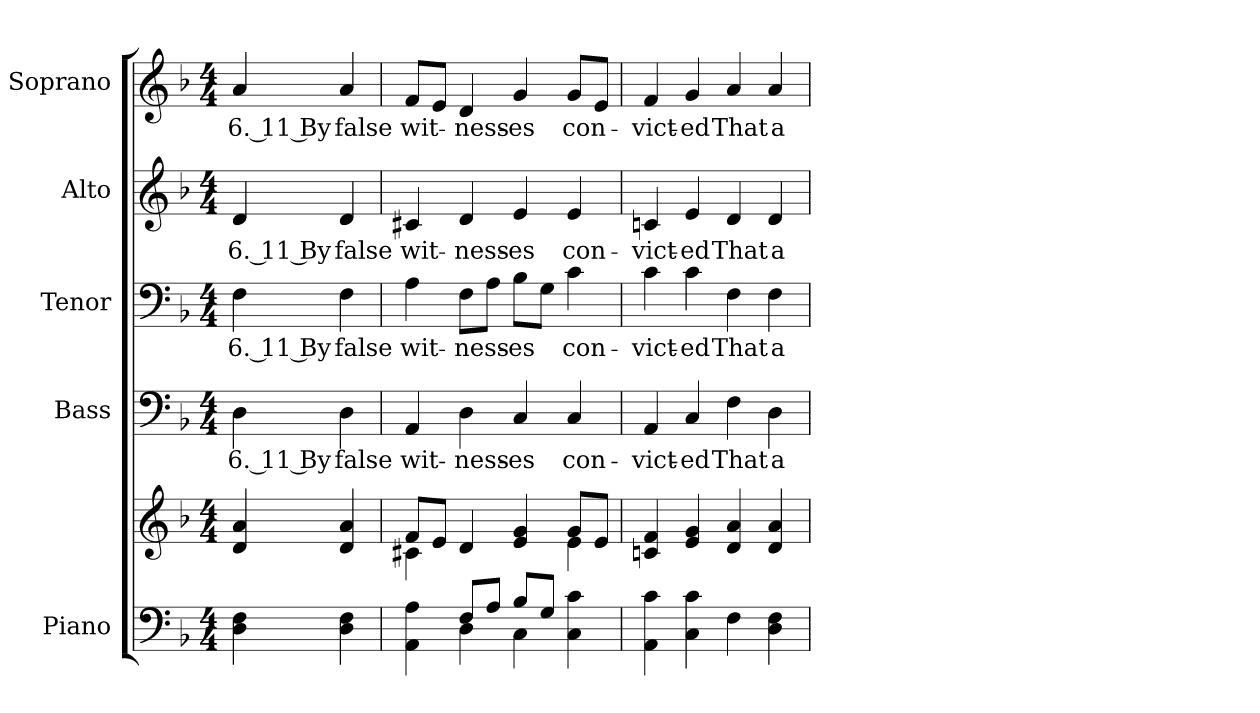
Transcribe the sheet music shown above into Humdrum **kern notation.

**kern	**kern	**kern	**text	**kern	**text	**kern	**text	**kern	**text
*part5	*part5	*part4	*part4	*part3	*part3	*part2	*part2	*part1	*part1
*staff6	*staff5	*staff4	*staff4	*staff3	*staff3	*staff2	*staff2	*staff1	*staff1
*I"Piano	*	*I"Bass	*	*I"Tenor	*	*I"Alto	*	*I"Soprano	*
*I'Pno.	*	*I'B.	*	*I'T.	*	*I'A.	*	*I'S.	*
!!LO:PB:g=z
*clefF4	*clefG2	*clefF4	*	*clefF4	*	*clefG2	*	*clefG2	*
*k[b-]	*k[b-]	*k[b-]	*	*k[b-]	*	*k[b-]	*	*k[b-]	*
*F:	*F:	*F:	*	*F:	*	*F:	*	*F:	*
*M4/4	*M4/4	*M4/4	*	*M4/4	*	*M4/4	*	*M4/4	*
*MM120	*MM120	*MM120	*	*MM120	*	*MM120	*	*MM120	*
=1	=1	=1	=1	=1	=1	=1	=1	=1	=1
!	!	!	!LO:LY:b:color=#000000	!	!	!	!	!	!
!	!	!	!	!	!LO:LY:b:color=#000000	!	!	!	!
!	!	!	!	!	!	!	!LO:LY:b:color=#000000	!	!
!	!	!	!	!	!	!	!	!	!LO:LY:b:color=#000000
4Di\ 4Fi	4di/ 4ai	4Di\	6. 11 By	4Fi\	6. 11 By	4di/	6. 11 By	4ai/	6. 11 By
!	!	!	!LO:LY:b:color=#000000	!	!	!	!	!	!
!	!	!	!	!	!LO:LY:b:color=#000000	!	!	!	!
!	!	!	!	!	!	!	!LO:LY:b:color=#000000	!	!
!	!	!	!	!	!	!	!	!	!LO:LY:b:color=#000000
4Di\ 4Fi	4di/ 4ai	4Di\	false	4Fi\	false	4di/	false	4ai/	false
=2	=2	=2	=2	=2	=2	=2	=2	=2	=2
*^	*^	*	*	*	*	*	*	*	*
!	!	!	!	!	!LO:LY:b:color=#000000	!	!	!	!	!	!
!	!	!	!	!	!	!	!LO:LY:b:color=#000000	!	!	!	!
!	!	!	!	!	!	!	!	!	!LO:LY:b:color=#000000	!	!
!	!	!	!	!	!	!	!	!	!	!	!LO:LY:b:color=#000000
4AAi\ 4Ai	4ryy	8fi/L	4c#Xi\	4AAi/	wit-	4Ai\	wit-	4c#Xi/	wit-	8fi/L	wit-
.	.	8ei/J	.	.	.	.	.	.	.	8ei/J	.
!	!	!	!	!	!LO:LY:b:color=#000000	!	!	!	!	!	!
!	!	!	!	!	!	!	!LO:LY:b:color=#000000	!	!	!	!
!	!	!	!	!	!	!	!	!	!LO:LY:b:color=#000000	!	!
!	!	!	!	!	!	!	!	!	!	!	!LO:LY:b:color=#000000
8Fi/L	4Di\	4di/	4ryy	4Di\	-ness-	8Fi\L	-ness-	4di/	-ness-	4di/	-ness-
8Ai/J	.	.	.	.	.	8Ai\J	.	.	.	.	.
!	!	!	!	!	!LO:LY:b:color=#000000	!	!	!	!	!	!
!	!	!	!	!	!	!	!LO:LY:b:color=#000000	!	!	!	!
!	!	!	!	!	!	!	!	!	!LO:LY:b:color=#000000	!	!
!	!	!	!	!	!	!	!	!	!	!	!LO:LY:b:color=#000000
8B-i/L	4Ci\	4ei/ 4gi	4ryy	4Ci/	-es	8B-i\L	-es	4ei/	-es	4gi/	-es
8Gi/J	.	.	.	.	.	8Gi\J	.	.	.	.	.
!	!	!	!	!	!LO:LY:b:color=#000000	!	!	!	!	!	!
!	!	!	!	!	!	!	!LO:LY:b:color=#000000	!	!	!	!
!	!	!	!	!	!	!	!	!	!LO:LY:b:color=#000000	!	!
!	!	!	!	!	!	!	!	!	!	!	!LO:LY:b:color=#000000
4Ci\ 4ci	4ryy	8gi/L	4ei\	4Ci/	con-	4ci\	con-	4ei/	con-	8gi/L	con-
.	.	8ei/J	.	.	.	.	.	.	.	8ei/J	.
*v	*v	*	*	*	*	*	*	*	*	*	*
*	*v	*v	*	*	*	*	*	*	*	*
=3	=3	=3	=3	=3	=3	=3	=3	=3	=3
!	!	!	!LO:LY:b:color=#000000	!	!	!	!	!	!
!	!	!	!	!	!LO:LY:b:color=#000000	!	!	!	!
!	!	!	!	!	!	!	!LO:LY:b:color=#000000	!	!
!	!	!	!	!	!	!	!	!	!LO:LY:b:color=#000000
4AAi\ 4ci	4cni/ 4fi	4AAi/	-vict-	4ci\	-vict-	4cni/	-vict-	4fi/	-vict-
!	!	!	!LO:LY:b:color=#000000	!	!	!	!	!	!
!	!	!	!	!	!LO:LY:b:color=#000000	!	!	!	!
!	!	!	!	!	!	!	!LO:LY:b:color=#000000	!	!
!	!	!	!	!	!	!	!	!	!LO:LY:b:color=#000000
4Ci\ 4ci	4ei/ 4gi	4Ci/	-ed	4ci\	-ed	4ei/	-ed	4gi/	-ed
!	!	!	!LO:LY:b:color=#000000	!	!	!	!	!	!
!	!	!	!	!	!LO:LY:b:color=#000000	!	!	!	!
!	!	!	!	!	!	!	!LO:LY:b:color=#000000	!	!
!	!	!	!	!	!	!	!	!	!LO:LY:b:color=#000000
4Fi\	4di/ 4ai	4Fi\	That	4Fi\	That	4di/	That	4ai/	That
!	!	!	!LO:LY:b:color=#000000	!	!	!	!	!	!
!	!	!	!	!	!LO:LY:b:color=#000000	!	!	!	!
!	!	!	!	!	!	!	!LO:LY:b:color=#000000	!	!
!	!	!	!	!	!	!	!	!	!LO:LY:b:color=#000000
4Di\ 4Fi	4di/ 4ai	4Di\	a-	4Fi\	a-	4di/	a-	4ai/	a-
=	=	=	=	=	=	=	=	=	=
*-	*-	*-	*-	*-	*-	*-	*-	*-	*-
